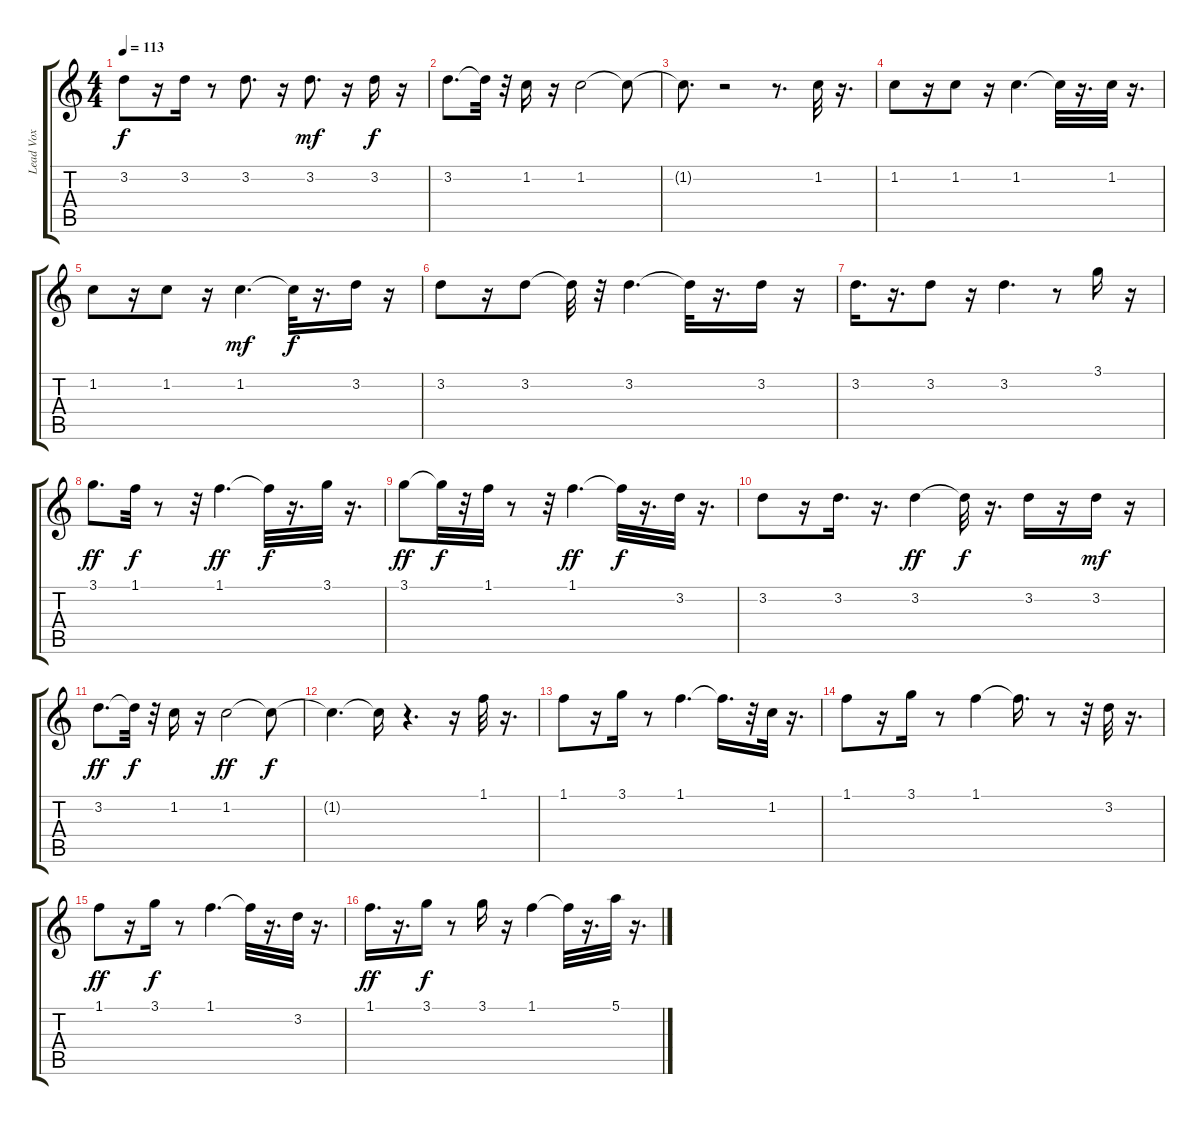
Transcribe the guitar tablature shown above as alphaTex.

\track ("Lead Vox" "Lead Vox") {instrument electricguitarjazz}
\staff {score tabs}
\tuning (E4 B3 G3 D3 A2 E2) {hide}
\ts (4 4)
\tempo 113
\clef g2
\ks c
3.2.8{dy f} r.16 3.2.16 r.8 3.2.8{d} r.16 3.2.8{d dy mf} r.16 3.2.16{dy f} r.16 |
3.2.8{d} 3.2{t}.32 r.32 1.2.16 r.16 1.2.2 1.2{t}.8 |
1.2{t}.8{d} r.2 r.8{d} 1.2.32 r.16{d} |
1.2.8 r.16 1.2.8 r.16 1.2.4{d} 1.2{t}.32 r.16{d} 1.2.32 r.16{d} |
1.2.8 r.16 1.2.8 r.16 1.2.4{d dy mf} 1.2{t}.32{dy f} r.16{d} 3.2.16 r.16 |
3.2.8 r.16 3.2.8 3.2{t}.32 r.32 3.2.4{d} 3.2{t}.32 r.16{d} 3.2.16 r.16 |
3.2.16{d} r.16{d} 3.2.8 r.16 3.2.4{d} r.8 3.1.16 r.16 |
3.1.8{d dy ff} 1.1.32{dy f} r.8 r.32 1.1.4{d dy ff} 1.1{t}.32{dy f} r.16{d} 3.1.32 r.16{d} |
3.1.8{dy ff} 3.1{t}.32{dy f} r.32 1.1.32 r.8 r.32 1.1.4{d dy ff} 1.1{t}.32{dy f} r.16{d} 3.2.32 r.16{d} |
3.2.8 r.16 3.2.16{d} r.16{d} 3.2.4{dy ff} 3.2{t}.32{dy f} r.16{d} 3.2.16 r.16 3.2.16{dy mf} r.16 |
3.2.8{d dy ff} 3.2{t}.32{dy f} r.32 1.2.16 r.16 1.2.2{dy ff} 1.2{t}.8{dy f} |
1.2{t}.4{d} 1.2{t}.16 r.4{d} r.16 1.1.32 r.16{d} |
1.1.8 r.16 3.1.16 r.8 1.1.4{d} 1.1{t}.16{d} r.32 1.2.32 r.16{d} |
1.1.8 r.16 3.1.16 r.8 1.1.4 1.1{t}.16{d} r.8 r.32 3.2.32 r.16{d} |
1.1.8{dy ff} r.16 3.1.16{dy f} r.8 1.1.4{d} 1.1{t}.32 r.16{d} 3.2.32 r.16{d} |
1.1.16{d dy ff} r.16{d} 3.1.16{dy f} r.8 3.1.16 r.16 1.1.4 1.1{t}.32 r.16{d} 5.1.32 r.16{d}
